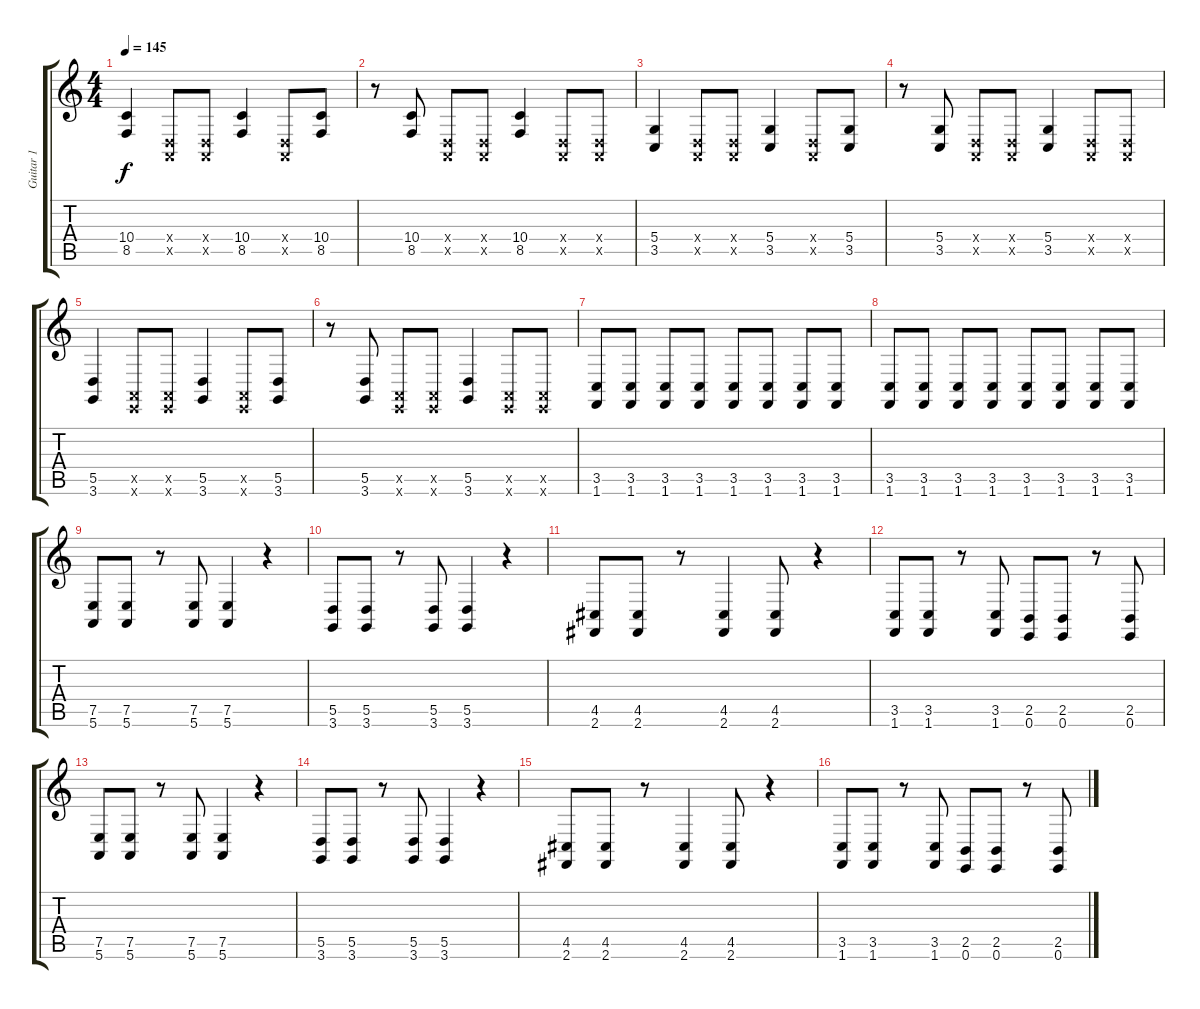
\track ("Guitar 1" "Guitar 1") {instrument lead1square}
\staff {score tabs}
\tuning (E4 B3 G3 D3 A2 E2) {hide}
\ts (4 4)
\tempo 145
\clef g2
\ks c
(10.4 8.5).4{dy f} (0.4{x} 0.5{x}).8 (0.4{x} 0.5{x}).8 (10.4 8.5).4 (0.4{x} 0.5{x}).8 (10.4 8.5).8 |
r.8 (10.4 8.5).8 (0.4{x} 0.5{x}).8 (0.4{x} 0.5{x}).8 (10.4 8.5).4 (0.4{x} 0.5{x}).8 (0.4{x} 0.5{x}).8 |
(5.4 3.5).4 (0.4{x} 0.5{x}).8 (0.4{x} 0.5{x}).8 (5.4 3.5).4 (0.4{x} 0.5{x}).8 (5.4 3.5).8 |
r.8 (5.4 3.5).8 (0.4{x} 0.5{x}).8 (0.4{x} 0.5{x}).8 (5.4 3.5).4 (0.4{x} 0.5{x}).8 (0.4{x} 0.5{x}).8 |
(5.5 3.6).4 (0.5{x} 0.6{x}).8 (0.5{x} 0.6{x}).8 (5.5 3.6).4 (0.5{x} 0.6{x}).8 (5.5 3.6).8 |
r.8 (5.5 3.6).8 (0.5{x} 0.6{x}).8 (0.5{x} 0.6{x}).8 (5.5 3.6).4 (0.5{x} 0.6{x}).8 (0.5{x} 0.6{x}).8 |
(3.5 1.6).8 (3.5 1.6).8 (3.5 1.6).8 (3.5 1.6).8 (3.5 1.6).8 (3.5 1.6).8 (3.5 1.6).8 (3.5 1.6).8 |
(3.5 1.6).8 (3.5 1.6).8 (3.5 1.6).8 (3.5 1.6).8 (3.5 1.6).8 (3.5 1.6).8 (3.5 1.6).8 (3.5 1.6).8 |
(7.5 5.6).8 (7.5 5.6).8 r.8 (7.5 5.6).8 (7.5 5.6).4 r.4 |
(5.5 3.6).8 (5.5 3.6).8 r.8 (5.5 3.6).8 (5.5 3.6).4 r.4 |
(4.5 2.6).8 (4.5 2.6).8 r.8 (4.5 2.6).4 (4.5 2.6).8 r.4 |
(3.5 1.6).8 (3.5 1.6).8 r.8 (3.5 1.6).8 (2.5 0.6).8 (2.5 0.6).8 r.8 (2.5 0.6).8 |
(7.5 5.6).8 (7.5 5.6).8 r.8 (7.5 5.6).8 (7.5 5.6).4 r.4 |
(5.5 3.6).8 (5.5 3.6).8 r.8 (5.5 3.6).8 (5.5 3.6).4 r.4 |
(4.5 2.6).8 (4.5 2.6).8 r.8 (4.5 2.6).4 (4.5 2.6).8 r.4 |
(3.5 1.6).8 (3.5 1.6).8 r.8 (3.5 1.6).8 (2.5 0.6).8 (2.5 0.6).8 r.8 (2.5 0.6).8
